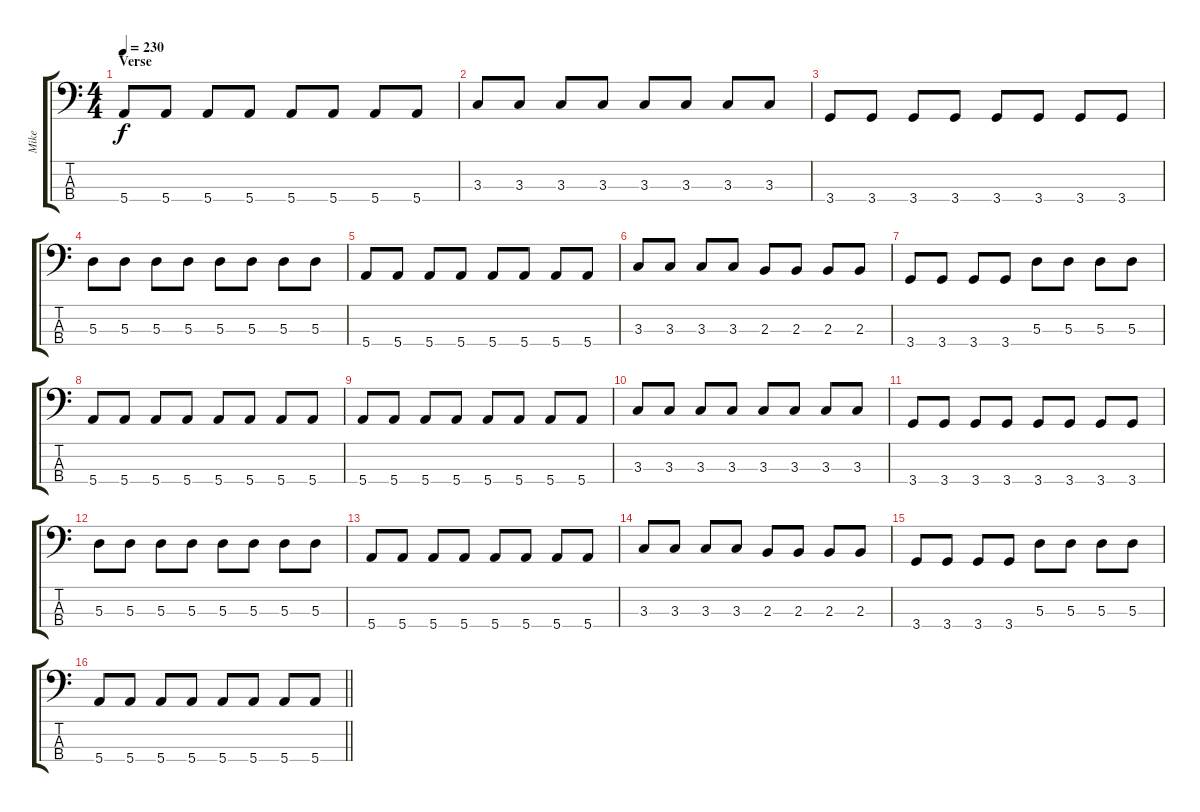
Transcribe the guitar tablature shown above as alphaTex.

\track ("Mike" "Mike") {instrument electricbasspick}
\staff {score tabs}
\tuning (G2 D2 A1 E1) {hide}
\ts (4 4)
\section ("" "Verse")
\tempo 230
\clef f4
\ks c
5.4.8{dy f} 5.4.8 5.4.8 5.4.8 5.4.8 5.4.8 5.4.8 5.4.8 |
3.3.8 3.3.8 3.3.8 3.3.8 3.3.8 3.3.8 3.3.8 3.3.8 |
3.4.8 3.4.8 3.4.8 3.4.8 3.4.8 3.4.8 3.4.8 3.4.8 |
5.3.8 5.3.8 5.3.8 5.3.8 5.3.8 5.3.8 5.3.8 5.3.8 |
5.4.8 5.4.8 5.4.8 5.4.8 5.4.8 5.4.8 5.4.8 5.4.8 |
3.3.8 3.3.8 3.3.8 3.3.8 2.3.8 2.3.8 2.3.8 2.3.8 |
3.4.8 3.4.8 3.4.8 3.4.8 5.3.8 5.3.8 5.3.8 5.3.8 |
5.4.8 5.4.8 5.4.8 5.4.8 5.4.8 5.4.8 5.4.8 5.4.8 |
5.4.8 5.4.8 5.4.8 5.4.8 5.4.8 5.4.8 5.4.8 5.4.8 |
3.3.8 3.3.8 3.3.8 3.3.8 3.3.8 3.3.8 3.3.8 3.3.8 |
3.4.8 3.4.8 3.4.8 3.4.8 3.4.8 3.4.8 3.4.8 3.4.8 |
5.3.8 5.3.8 5.3.8 5.3.8 5.3.8 5.3.8 5.3.8 5.3.8 |
5.4.8 5.4.8 5.4.8 5.4.8 5.4.8 5.4.8 5.4.8 5.4.8 |
3.3.8 3.3.8 3.3.8 3.3.8 2.3.8 2.3.8 2.3.8 2.3.8 |
3.4.8 3.4.8 3.4.8 3.4.8 5.3.8 5.3.8 5.3.8 5.3.8 |
\barLineRight lightlight
5.4.8 5.4.8 5.4.8 5.4.8 5.4.8 5.4.8 5.4.8 5.4.8
